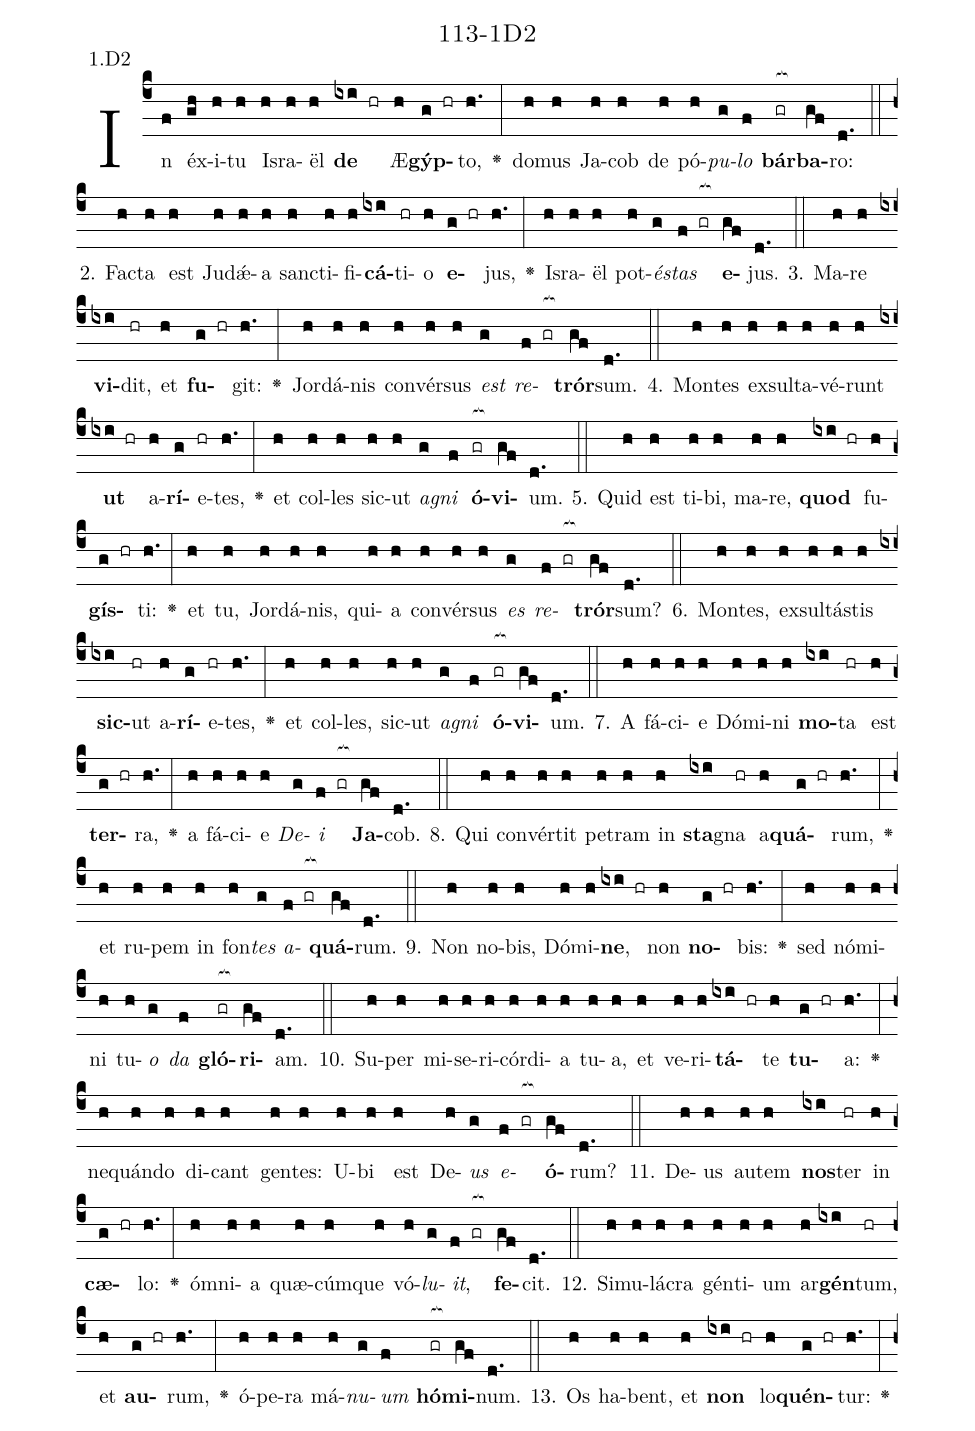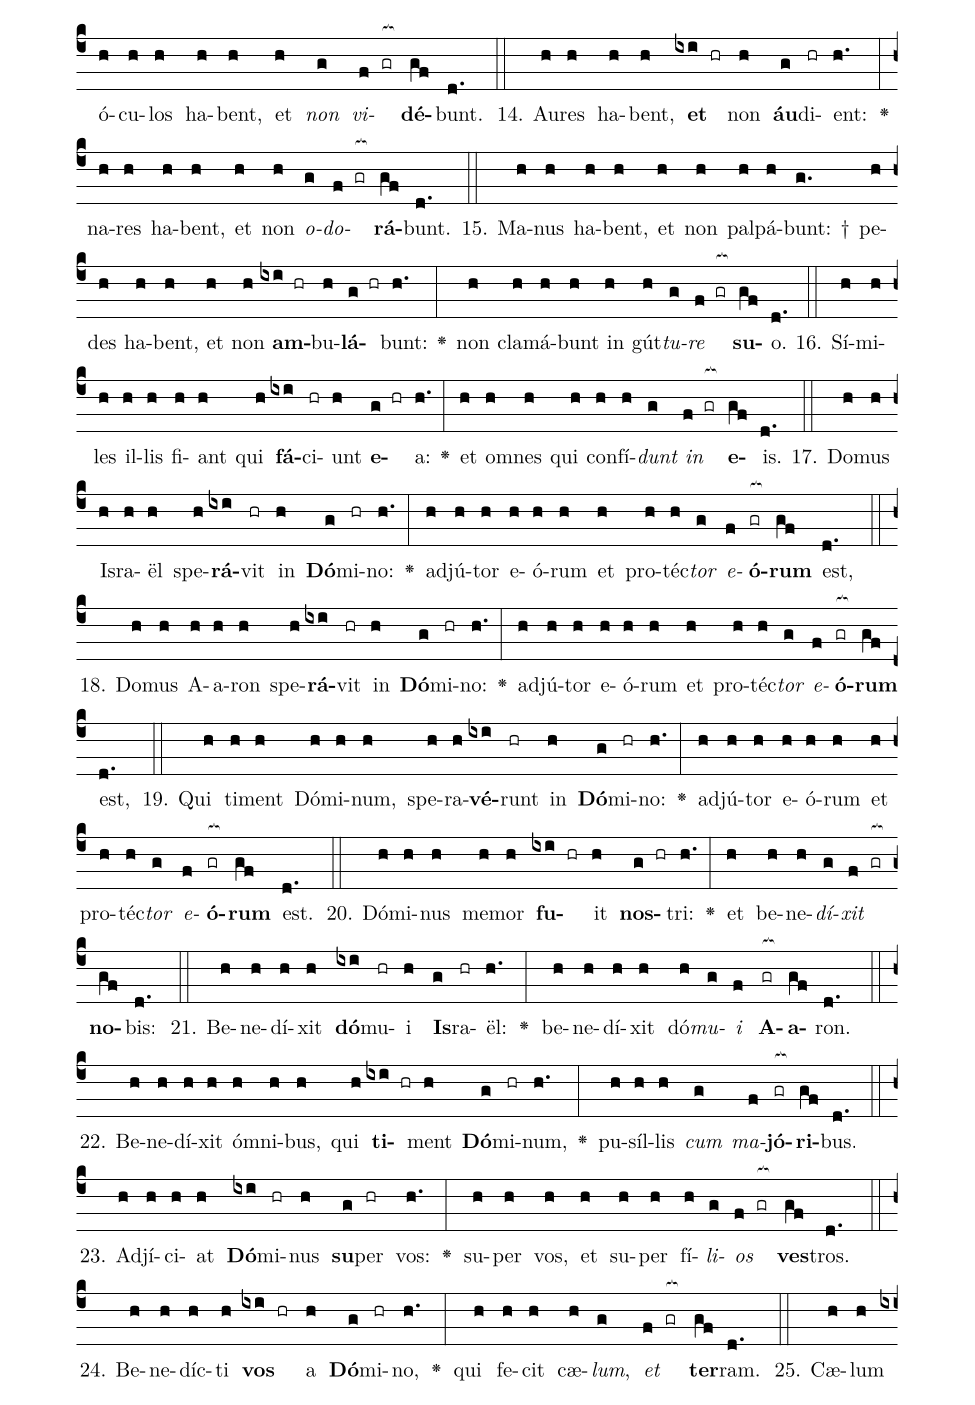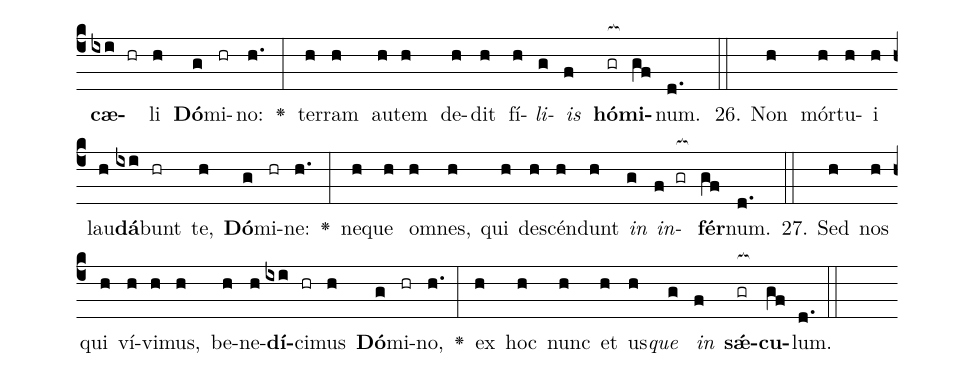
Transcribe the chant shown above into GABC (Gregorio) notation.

name: 113-1D2;
annotation: 1.D2;
%%
(c4)In(f) éx(gh)i(h)tu(h) Is(h)ra(h)ël(h) <b>de</b>(ixi hr) Æ(h)<b>gýp</b>(g hr)to,(h.) <v>\greheightstar</v>(:) do(h)mus(h) Ja(h)cob(h) de(h) pó(h)<i>pu</i>(g)<i>lo</i>(f) <b>bár</b>(gr[ocb:1{])<b>ba</b>(gf[ocb:0}])ro:(d.) (::)
2. Fac(h)ta(h) est(h) Ju(h)dǽ(h)a(h) sanc(h)ti(h)fi(h)<b>cá</b>(ixi)ti(hr)o(h) <b>e</b>(g hr)jus,(h.) <v>\greheightstar</v>(:) Is(h)ra(h)ël(h) pot(h)<i>és</i>(g)<i>tas</i>(f gr[ocb:1{]) <b>e</b>(gf[ocb:0}])jus.(d.) (::)
3. Ma(h)re(h) <b>vi</b>(ixi)dit,(hr) et(h) <b>fu</b>(g hr)git:(h.) <v>\greheightstar</v>(:) Jor(h)dá(h)nis(h) con(h)vér(h)sus(h) <i>est</i>(g) <i>re</i>(f gr[ocb:1{])<b>trór</b>(gf[ocb:0}])sum.(d.) (::)
4. Mon(h)tes(h) ex(h)sul(h)ta(h)vé(h)runt(h) <b>ut</b>(ixi hr) a(h)<b>rí</b>(g)e(hr)tes,(h.) <v>\greheightstar</v>(:) et(h) col(h)les(h) sic(h)ut(h) <i>a</i>(g)<i>gni</i>(f) <b>ó</b>(gr[ocb:1{])<b>vi</b>(gf[ocb:0}])um.(d.) (::)
5. Quid(h) est(h) ti(h)bi,(h) ma(h)re,(h) <b>quod</b>(ixi hr) fu(h)<b>gís</b>(g hr)ti:(h.) <v>\greheightstar</v>(:) et(h) tu,(h) Jor(h)dá(h)nis,(h) qui(h)a(h) con(h)vér(h)sus(h) <i>es</i>(g) <i>re</i>(f gr[ocb:1{])<b>trór</b>(gf[ocb:0}])sum?(d.) (::)
6. Mon(h)tes,(h) ex(h)sul(h)tás(h)tis(h) <b>sic</b>(ixi)ut(hr) a(h)<b>rí</b>(g)e(hr)tes,(h.) <v>\greheightstar</v>(:) et(h) col(h)les,(h) sic(h)ut(h) <i>a</i>(g)<i>gni</i>(f) <b>ó</b>(gr[ocb:1{])<b>vi</b>(gf[ocb:0}])um.(d.) (::)
7. A(h) fá(h)ci(h)e(h) Dó(h)mi(h)ni(h) <b>mo</b>(ixi)ta(hr) est(h) <b>ter</b>(g hr)ra,(h.) <v>\greheightstar</v>(:) a(h) fá(h)ci(h)e(h) <i>De</i>(g)<i>i</i>(f gr[ocb:1{]) <b>Ja</b>(gf[ocb:0}])cob.(d.) (::)
8. Qui(h) con(h)vér(h)tit(h) pe(h)tram(h) in(h) <b>sta</b>(ixi)gna(hr) a(h)<b>quá</b>(g hr)rum,(h.) <v>\greheightstar</v>(:) et(h) ru(h)pem(h) in(h) fon(h)<i>tes</i>(g) <i>a</i>(f gr[ocb:1{])<b>quá</b>(gf[ocb:0}])rum.(d.) (::)
9. Non(h) no(h)bis,(h) Dó(h)mi(h)<b>ne</b>,(ixi hr) non(h) <b>no</b>(g hr)bis:(h.) <v>\greheightstar</v>(:) sed(h) nó(h)mi(h)ni(h) tu(h)<i>o</i>(g) <i>da</i>(f) <b>gló</b>(gr[ocb:1{])<b>ri</b>(gf[ocb:0}])am.(d.) (::)
10. Su(h)per(h) mi(h)se(h)ri(h)cór(h)di(h)a(h) tu(h)a,(h) et(h) ve(h)ri(h)<b>tá</b>(ixi hr)te(h) <b>tu</b>(g hr)a:(h.) <v>\greheightstar</v>(:) ne(h)quán(h)do(h) di(h)cant(h) gen(h)tes:(h) U(h)bi(h) est(h) De(h)<i>us</i>(g) <i>e</i>(f gr[ocb:1{])<b>ó</b>(gf[ocb:0}])rum?(d.) (::)
11. De(h)us(h) au(h)tem(h) <b>nos</b>(ixi)ter(hr) in(h) <b>cæ</b>(g hr)lo:(h.) <v>\greheightstar</v>(:) óm(h)ni(h)a(h) quæ(h)cúm(h)que(h) vó(h)<i>lu</i>(g)<i>it</i>,(f gr[ocb:1{]) <b>fe</b>(gf[ocb:0}])cit.(d.) (::)
12. Si(h)mu(h)lá(h)cra(h) gén(h)ti(h)um(h) ar(h)<b>gén</b>(ixi)tum,(hr) et(h) <b>au</b>(g hr)rum,(h.) <v>\greheightstar</v>(:) ó(h)pe(h)ra(h) má(h)<i>nu</i>(g)<i>um</i>(f) <b>hó</b>(gr[ocb:1{])<b>mi</b>(gf[ocb:0}])num.(d.) (::)
13. Os(h) ha(h)bent,(h) et(h) <b>non</b>(ixi hr) lo(h)<b>quén</b>(g hr)tur:(h.) <v>\greheightstar</v>(:) ó(h)cu(h)los(h) ha(h)bent,(h) et(h) <i>non</i>(g) <i>vi</i>(f gr[ocb:1{])<b>dé</b>(gf[ocb:0}])bunt.(d.) (::)
14. Au(h)res(h) ha(h)bent,(h) <b>et</b>(ixi hr) non(h) <b>áu</b>(g)di(hr)ent:(h.) <v>\greheightstar</v>(:) na(h)res(h) ha(h)bent,(h) et(h) non(h) <i>o</i>(g)<i>do</i>(f gr[ocb:1{])<b>rá</b>(gf[ocb:0}])bunt.(d.) (::)
15. Ma(h)nus(h) ha(h)bent,(h) et(h) non(h) pal(h)pá(h)bunt: †(g.) pe(h)des(h) ha(h)bent,(h) et(h) non(h) <b>am</b>(ixi hr)bu(h)<b>lá</b>(g hr)bunt:(h.) <v>\greheightstar</v>(:) non(h) cla(h)má(h)bunt(h) in(h) gút(h)<i>tu</i>(g)<i>re</i>(f gr[ocb:1{]) <b>su</b>(gf[ocb:0}])o.(d.) (::)
16. Sí(h)mi(h)les(h) il(h)lis(h) fi(h)ant(h) qui(h) <b>fá</b>(ixi)ci(hr)unt(h) <b>e</b>(g hr)a:(h.) <v>\greheightstar</v>(:) et(h) om(h)nes(h) qui(h) con(h)fí(h)<i>dunt</i>(g) <i>in</i>(f gr[ocb:1{]) <b>e</b>(gf[ocb:0}])is.(d.) (::)
17. Do(h)mus(h) Is(h)ra(h)ël(h) spe(h)<b>rá</b>(ixi)vit(hr) in(h) <b>Dó</b>(g)mi(hr)no:(h.) <v>\greheightstar</v>(:) ad(h)jú(h)tor(h) e(h)ó(h)rum(h) et(h) pro(h)téc(h)<i>tor</i>(g) <i>e</i>(f)<b>ó</b>(gr[ocb:1{])<b>rum</b>(gf[ocb:0}]) est,(d.) (::)
18. Do(h)mus(h) A(h)a(h)ron(h) spe(h)<b>rá</b>(ixi)vit(hr) in(h) <b>Dó</b>(g)mi(hr)no:(h.) <v>\greheightstar</v>(:) ad(h)jú(h)tor(h) e(h)ó(h)rum(h) et(h) pro(h)téc(h)<i>tor</i>(g) <i>e</i>(f)<b>ó</b>(gr[ocb:1{])<b>rum</b>(gf[ocb:0}]) est,(d.) (::)
19. Qui(h) ti(h)ment(h) Dó(h)mi(h)num,(h) spe(h)ra(h)<b>vé</b>(ixi)runt(hr) in(h) <b>Dó</b>(g)mi(hr)no:(h.) <v>\greheightstar</v>(:) ad(h)jú(h)tor(h) e(h)ó(h)rum(h) et(h) pro(h)téc(h)<i>tor</i>(g) <i>e</i>(f)<b>ó</b>(gr[ocb:1{])<b>rum</b>(gf[ocb:0}]) est.(d.) (::)
20. Dó(h)mi(h)nus(h) me(h)mor(h) <b>fu</b>(ixi hr)it(h) <b>nos</b>(g hr)tri:(h.) <v>\greheightstar</v>(:) et(h) be(h)ne(h)<i>dí</i>(g)<i>xit</i>(f gr[ocb:1{]) <b>no</b>(gf[ocb:0}])bis:(d.) (::)
21. Be(h)ne(h)dí(h)xit(h) <b>dó</b>(ixi)mu(hr)i(h) <b>Is</b>(g)ra(hr)ël:(h.) <v>\greheightstar</v>(:) be(h)ne(h)dí(h)xit(h) dó(h)<i>mu</i>(g)<i>i</i>(f) <b>A</b>(gr[ocb:1{])<b>a</b>(gf[ocb:0}])ron.(d.) (::)
22. Be(h)ne(h)dí(h)xit(h) óm(h)ni(h)bus,(h) qui(h) <b>ti</b>(ixi hr)ment(h) <b>Dó</b>(g)mi(hr)num,(h.) <v>\greheightstar</v>(:) pu(h)síl(h)lis(h) <i>cum</i>(g) <i>ma</i>(f)<b>jó</b>(gr[ocb:1{])<b>ri</b>(gf[ocb:0}])bus.(d.) (::)
23. Ad(h)jí(h)ci(h)at(h) <b>Dó</b>(ixi)mi(hr)nus(h) <b>su</b>(g)per(hr) vos:(h.) <v>\greheightstar</v>(:) su(h)per(h) vos,(h) et(h) su(h)per(h) fí(h)<i>li</i>(g)<i>os</i>(f gr[ocb:1{]) <b>ves</b>(gf[ocb:0}])tros.(d.) (::)
24. Be(h)ne(h)díc(h)ti(h) <b>vos</b>(ixi hr) a(h) <b>Dó</b>(g)mi(hr)no,(h.) <v>\greheightstar</v>(:) qui(h) fe(h)cit(h) cæ(h)<i>lum</i>,(g) <i>et</i>(f gr[ocb:1{]) <b>ter</b>(gf[ocb:0}])ram.(d.) (::)
25. Cæ(h)lum(h) <b>cæ</b>(ixi hr)li(h) <b>Dó</b>(g)mi(hr)no:(h.) <v>\greheightstar</v>(:) ter(h)ram(h) au(h)tem(h) de(h)dit(h) fí(h)<i>li</i>(g)<i>is</i>(f) <b>hó</b>(gr[ocb:1{])<b>mi</b>(gf[ocb:0}])num.(d.) (::)
26. Non(h) mór(h)tu(h)i(h) lau(h)<b>dá</b>(ixi)bunt(hr) te,(h) <b>Dó</b>(g)mi(hr)ne:(h.) <v>\greheightstar</v>(:) ne(h)que(h) om(h)nes,(h) qui(h) de(h)scén(h)dunt(h) <i>in</i>(g) <i>in</i>(f gr[ocb:1{])<b>fér</b>(gf[ocb:0}])num.(d.) (::)
27. Sed(h) nos(h) qui(h) ví(h)vi(h)mus,(h) be(h)ne(h)<b>dí</b>(ixi)ci(hr)mus(h) <b>Dó</b>(g)mi(hr)no,(h.) <v>\greheightstar</v>(:) ex(h) hoc(h) nunc(h) et(h) us(h)<i>que</i>(g) <i>in</i>(f) <b>sǽ</b>(gr[ocb:1{])<b>cu</b>(gf[ocb:0}])lum.(d.) (::)
